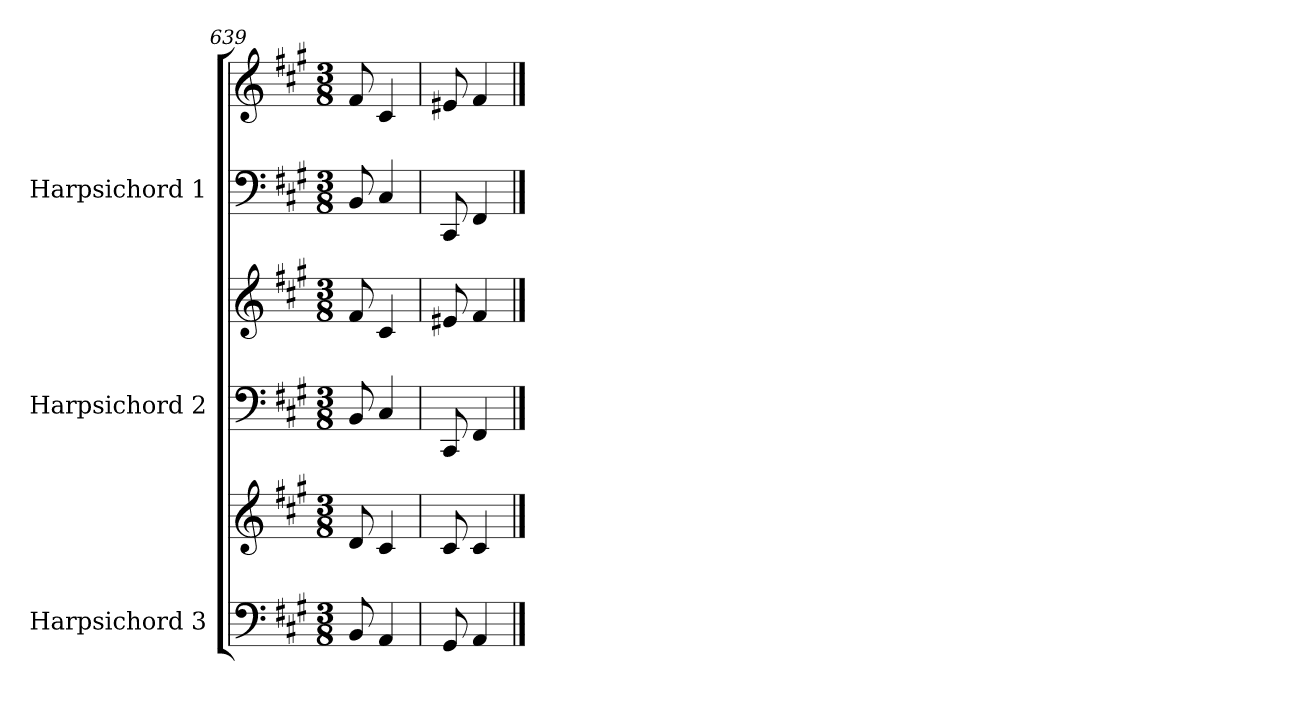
**kern	**kern	**kern	**kern	**kern	**kern
*part3	*part3	*part2	*part2	*part1	*part1
*staff6	*staff5	*staff4	*staff3	*staff2	*staff1
*I"Harpsichord 3	*	*I"Harpsichord 2	*	*I"Harpsichord 1	*
*I'Hp	*	*I'Hp	*	*I'Hp	*
*clefF4	*clefG2	*clefF4	*clefG2	*clefF4	*clefG2
*k[f#c#g#]	*k[f#c#g#]	*k[f#c#g#]	*k[f#c#g#]	*k[f#c#g#]	*k[f#c#g#]
*M3/8	*M3/8	*M3/8	*M3/8	*M3/8	*M3/8
=639	=639	=639	=639	=639	=639
8BB/	8d/	8BB/	8f#/	8BB/	8f#/
4AA/	4c#/	4C#/	4c#/	4C#/	4c#/
=640	=640	=640	=640	=640	=640
8GG#/	8c#/	8CC#/	8e#X/	8CC#/	8e#X/
4AA/	4c#/	4FF#/	4f#/	4FF#/	4f#/
==	==	==	==	==	==
*-	*-	*-	*-	*-	*-
